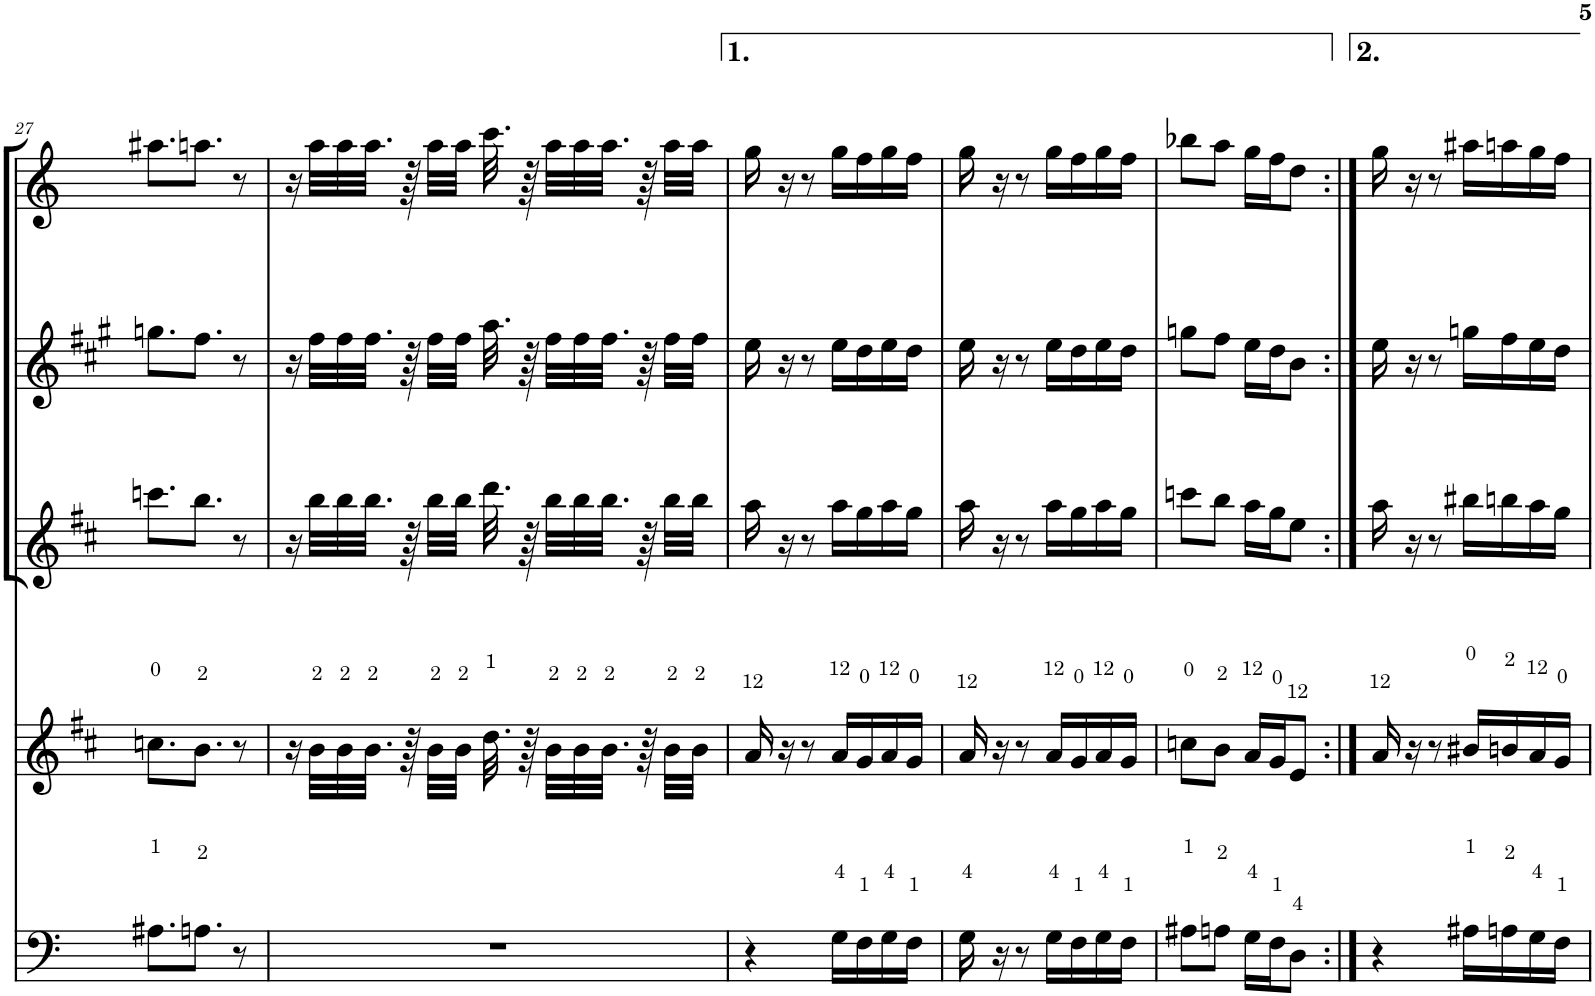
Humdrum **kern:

**kern	**kern	**kern	**kern	**kern	**kern	**kern	**kern	**kern	**kern	**kern
*part11	*part10	*part9	*part8	*part7	*part6	*part5	*part4	*part3	*part2	*part1
*staff11	*staff10	*staff9	*staff8	*staff7	*staff6	*staff5	*staff4	*staff3	*staff2	*staff1
*I"Tuba Bb	*I"Tuba em Eb	*I"Xilofone	*I"Tuba	*I"Bone	*I"Bomb	*I"Pete	*I"Tenor	*I"Sax Alto	*I"Clarineta	*I"Flauta
*I'Tba	*I'Tb. em Eb	*I'Xil.	*I'Tba	*	*	*	*	*	*I'Cl	*I'Fl
!!LO:PB:g=z
*clefG2	*clefG2	*clefG2	*clefF4	*clefF4	*clefG2	*clefG2	*clefG2	*clefG2	*clefG2	*clefG2
*Trd8c14	*Trd12c21	*Trd-7c-12	*	*	*Trd8c14	*Trd1c2	*Trd8c14	*Trd5c9	*Trd1c2	*
*k[f#c#]	*k[f#c#g#]	*k[]	*k[]	*k[]	*k[f#c#]	*k[f#c#]	*k[f#c#]	*k[f#c#g#]	*k[f#c#]	*k[]
*M2/4	*M2/4	*M2/4	*M2/4	*M2/4	*M2/4	*M2/4	*M2/4	*M2/4	*M2/4	*M2/4
=27	=27	=27	=27	=27	=27	=27	=27	=27	=27	=27
!	!	!	!	!	!LO:TX:a:t=0	!	!	!	!	!
!	!	!	!LO:TX:a:t=0	!	!	!	!	!	!	!
!	!LO:TX:a:t=0	!	!	!	!	!	!	!	!	!
!LO:TX:a:t=0	!	!	!	!	!	!	!	!	!	!
8B#X/L	8f##X/L	16r	8AA#X/L	8.A#X\L	8.ccn\L	8.ccn\L	8.cccn\L	8.ggn\L	8.ccn\L	8.aa#X\L
.	.	32r	.	.	.	.	.	.	.	.
.	.	16a	.	.	.	.	.	.	.	.
!	!	!	!LO:TX:a:t=2	!	!	!	!	!	!	!
!	!LO:TX:a:t=2	!	!	!	!	!	!	!	!	!
!LO:TX:a:t=2	!	!	!	!	!	!	!	!	!	!
8Bn/J	8f#X/J	.	8AAn/J	.	.	.	.	.	.	.
.	.	32r	.	.	.	.	.	.	.	.
!	!	!	!	!	!LO:TX:a:t=2	!	!	!	!	!
.	.	16a	.	8.An\J	8.b\J	8.b\J	8.bb\J	8.ff#\J	8.b\J	8.aan\J
!	!	!	!LO:TX:a:t=12	!	!	!	!	!	!	!
!	!LO:TX:a:t=12	!	!	!	!	!	!	!	!	!
!LO:TX:a:t=12	!	!	!	!	!	!	!	!	!	!
16A/LL	16e/LL	8r	16GG/LL	.	.	.	.	.	.	.
!	!	!	!LO:TX:a:t=0	!	!	!	!	!	!	!
!	!LO:TX:a:t=0	!	!	!	!	!	!	!	!	!
!LO:TX:a:t=0	!	!	!	!	!	!	!	!	!	!
16G/J	16d/J	.	16FF/J	.	.	.	.	.	.	.
!	!	!	!LO:TX:a:t=12	!	!	!	!	!	!	!
!	!LO:TX:a:t=12	!	!	!	!	!	!	!	!	!
!LO:TX:a:t=12	!	!	!	!	!	!	!	!	!	!
8E/J	8B/J	32a	8DD/J	8r	8r	8r	8r	8r	8r	8r
.	.	32r	.	.	.	.	.	.	.	.
.	.	16r	.	.	.	.	.	.	.	.
=28	=28	=28	=28	=28	=28	=28	=28	=28	=28	=28
2r	2r	2r	2r	2r	2r	16r	16r	16r	16r	16r
.	.	.	.	.	.	32b\LLL	32bb\LLL	32ff#\LLL	32bb\LLL	32aa\LLL
.	.	.	.	.	.	32b\	32bb\	32ff#\	32bb\	32aa\
.	.	.	.	.	.	32.b\JJJ	32.bb\JJJ	32.ff#\JJJ	32.bb\JJJ	32.aa\JJJ
.	.	.	.	.	.	64r	64r	64r	64r	64r
.	.	.	.	.	.	32b\LLL	32bb\LLL	32ff#\LLL	32bb\LLL	32aa\LLL
.	.	.	.	.	.	32b\JJJ	32bb\JJJ	32ff#\JJJ	32bb\JJJ	32aa\JJJ
.	.	.	.	.	.	32.dd\	32.ddd\	32.aa\	32.ddd	32.ccc\
.	.	.	.	.	.	64r	64r	64r	64r	64r
.	.	.	.	.	.	32b\LLL	32bb\LLL	32ff#\LLL	32bb\LLL	32aa\LLL
.	.	.	.	.	.	32b\	32bb\	32ff#\	32bb\	32aa\
.	.	.	.	.	.	32.b\JJJ	32.bb\JJJ	32.ff#\JJJ	32.bb\JJJ	32.aa\JJJ
.	.	.	.	.	.	64r	64r	64r	64r	64r
.	.	.	.	.	.	32b\LLL	32bb\LLL	32ff#\LLL	32bb\LLL	32aa\LLL
.	.	.	.	.	.	32b\JJJ	32bb\JJJ	32ff#\JJJ	32bb\JJJ	32aa\JJJ
=29	=29	=29	=29	=29	=29	=29	=29	=29	=29	=29
!	!	!	!LO:TX:a:t=12	!	!	!	!	!	!	!
!	!LO:TX:a:t=12	!	!	!	!	!	!	!	!	!
!LO:TX:a:t=12	!	!	!	!	!	!	!	!	!	!
!	!	!LO:N:vis=16	!	!	!	!	!	!	!	!
8A	8e	16.r	8GG	4r	4r	16a/	16aa\	16ee\	16aa	16gg\
.	.	.	.	.	.	16r	16r	16r	16r	16r
.	.	16a	.	.	.	.	.	.	.	.
8r	8r	.	8r	.	.	8r	8r	8r	8r	8r
.	.	32r	.	.	.	.	.	.	.	.
.	.	16a	.	.	.	.	.	.	.	.
!	!	!	!	!	!LO:TX:a:t=12	!	!	!	!	!
4r	4r	8r	4r	16G\LL	16a/LL	16a/LL	16aa\LL	16ee\LL	16aa\LL	16gg\LL
!	!	!	!	!	!LO:TX:a:t=0	!	!	!	!	!
.	.	.	.	16F\	16g/J	16g/	16gg\	16dd\	16gg\J	16ff\
!	!	!	!	!	!LO:TX:a:t=12	!	!	!	!	!
.	.	32a	.	16G\	16a/L	16a/	16aa\	16ee\	16aa\L	16gg\
!	!	!LO:N:vis=16	!	!	!	!	!	!	!	!
.	.	16.r	.	.	.	.	.	.	.	.
!	!	!	!	!	!LO:TX:a:t=0	!	!	!	!	!
.	.	.	.	16F\JJ	16g/JJ	16g/JJ	16gg\JJ	16dd\JJ	16gg\JJ	16ff\JJ
=30	=30	=30	=30	=30	=30	=30	=30	=30	=30	=30
!	!	!	!	!	!LO:TX:a:t=12	!	!	!	!	!
!	!	!	!LO:TX:a:t=12	!	!	!	!	!	!	!
!	!LO:TX:a:t=12	!	!	!	!	!	!	!	!	!
!LO:TX:a:t=12	!	!	!	!	!	!	!	!	!	!
!	!	!LO:N:vis=16	!	!	!	!	!	!	!	!
8A	8e	16.r	8GG	16G\	16a	16a/	16aa\	16ee\	16a	16gg\
.	.	.	.	16r	16r	16r	16r	16r	16r	16r
.	.	16a	.	.	.	.	.	.	.	.
8r	8r	.	8r	8r	8r	8r	8r	8r	8r	8r
.	.	32r	.	.	.	.	.	.	.	.
.	.	16a	.	.	.	.	.	.	.	.
!	!	!	!	!	!LO:TX:a:t=12	!	!	!	!	!
4r	4r	8r	4r	16G\LL	16a/LL	16a/LL	16aa\LL	16ee\LL	16a/LL	16gg\LL
!	!	!	!	!	!LO:TX:a:t=0	!	!	!	!	!
.	.	.	.	16F\	16g/J	16g/	16gg\	16dd\	16g/J	16ff\
!	!	!	!	!	!LO:TX:a:t=12	!	!	!	!	!
.	.	32a	.	16G\	16a/L	16a/	16aa\	16ee\	16a/L	16gg\
!	!	!LO:N:vis=16	!	!	!	!	!	!	!	!
.	.	16.r	.	.	.	.	.	.	.	.
!	!	!	!	!	!LO:TX:a:t=0	!	!	!	!	!
.	.	.	.	16F\JJ	16g/JJ	16g/JJ	16gg\JJ	16dd\JJ	16g/JJ	16ff\JJ
=31	=31	=31	=31	=31	=31	=31	=31	=31	=31	=31
!	!	!	!	!	!LO:TX:a:t=0	!	!	!	!	!
!	!	!	!LO:TX:a:t=0	!	!	!	!	!	!	!
!	!LO:TX:a:t=0	!	!	!	!	!	!	!	!	!
!LO:TX:a:t=0	!	!	!	!	!	!	!	!	!	!
8B#X/L	8f##X/L	16r	8AA#X/L	8A#X\L	8ccn\L	8ccn\L	8cccn\L	8ggn\L	8ccn\L	8bb-X\L
.	.	32r	.	.	.	.	.	.	.	.
.	.	16a	.	.	.	.	.	.	.	.
!	!	!	!	!	!LO:TX:a:t=2	!	!	!	!	!
!	!	!	!LO:TX:a:t=2	!	!	!	!	!	!	!
!	!LO:TX:a:t=2	!	!	!	!	!	!	!	!	!
!LO:TX:a:t=2	!	!	!	!	!	!	!	!	!	!
8Bn/J	8f#X/J	.	8AAn/J	8An\J	8b\J	8b\J	8bb\J	8ff#\J	8b\J	8aa\J
.	.	32r	.	.	.	.	.	.	.	.
.	.	16a	.	.	.	.	.	.	.	.
!	!	!	!	!	!LO:TX:a:t=12	!	!	!	!	!
!	!	!	!LO:TX:a:t=12	!	!	!	!	!	!	!
!	!LO:TX:a:t=12	!	!	!	!	!	!	!	!	!
!LO:TX:a:t=12	!	!	!	!	!	!	!	!	!	!
16A/LL	16e/LL	8r	16GG/LL	16G\LL	16a/LL	16a/LL	16aa\LL	16ee\LL	16a/LL	16gg\LL
!	!	!	!	!	!LO:TX:a:t=0	!	!	!	!	!
!	!	!	!LO:TX:a:t=0	!	!	!	!	!	!	!
!	!LO:TX:a:t=0	!	!	!	!	!	!	!	!	!
!LO:TX:a:t=0	!	!	!	!	!	!	!	!	!	!
16G/J	16d/J	.	16FF/J	16F\J	16g/J	16g/J	16gg\J	16dd\J	16g/J	16ff\J
!	!	!	!	!	!LO:TX:a:t=0	!	!	!	!	!
!	!	!	!LO:TX:a:t=12	!	!	!	!	!	!	!
!	!LO:TX:a:t=12	!	!	!	!	!	!	!	!	!
!LO:TX:a:t=12	!	!	!	!	!	!	!	!	!	!
8E/J	8B/J	32a	8DD/J	8D\J	8e/J	8e/J	8ee\J	8b\J	8e/J	8dd\J
.	.	32r	.	.	.	.	.	.	.	.
.	.	16r	.	.	.	.	.	.	.	.
=32:|!	=32:|!	=32:|!	=32:|!	=32:|!	=32:|!	=32:|!	=32:|!	=32:|!	=32:|!	=32:|!
!	!	!	!LO:TX:a:t=12	!	!	!	!	!	!	!
!	!LO:TX:a:t=12	!	!	!	!	!	!	!	!	!
!LO:TX:a:t=12	!	!	!	!	!	!	!	!	!	!
!	!	!LO:N:vis=16	!	!	!	!	!	!	!	!
8A	8e	16.r	8GG	4r	4r	16a/	16aa\	16ee\	16aa	16gg\
.	.	.	.	.	.	16r	16r	16r	16r	16r
.	.	16a	.	.	.	.	.	.	.	.
8r	8r	.	8r	.	.	8r	8r	8r	8r	8r
.	.	32r	.	.	.	.	.	.	.	.
.	.	16a	.	.	.	.	.	.	.	.
!	!	!	!	!	!LO:TX:a:t=0	!	!	!	!	!
4r	4r	8r	4r	16A#X\LL	16b#X/LL	16b#X/LL	16bb#X\LL	16ggn\LL	16bb#X\LL	16aa#X\LL
!	!	!	!	!	!LO:TX:a:t=2	!	!	!	!	!
.	.	.	.	16An\	16bn/J	16bn/	16bbn\	16ff#\	16bbn\J	16aan\
!	!	!	!	!	!LO:TX:a:t=12	!	!	!	!	!
.	.	32a	.	16G\	16a/L	16a/	16aa\	16ee\	16aa\L	16gg\
!	!	!LO:N:vis=16	!	!	!	!	!	!	!	!
.	.	16.r	.	.	.	.	.	.	.	.
!	!	!	!	!	!LO:TX:a:t=0	!	!	!	!	!
.	.	.	.	16F\JJ	16g/JJ	16g/JJ	16gg\JJ	16dd\JJ	16gg\JJ	16ff\JJ
=	=	=	=	=	=	=	=	=	=	=
*-	*-	*-	*-	*-	*-	*-	*-	*-	*-	*-
